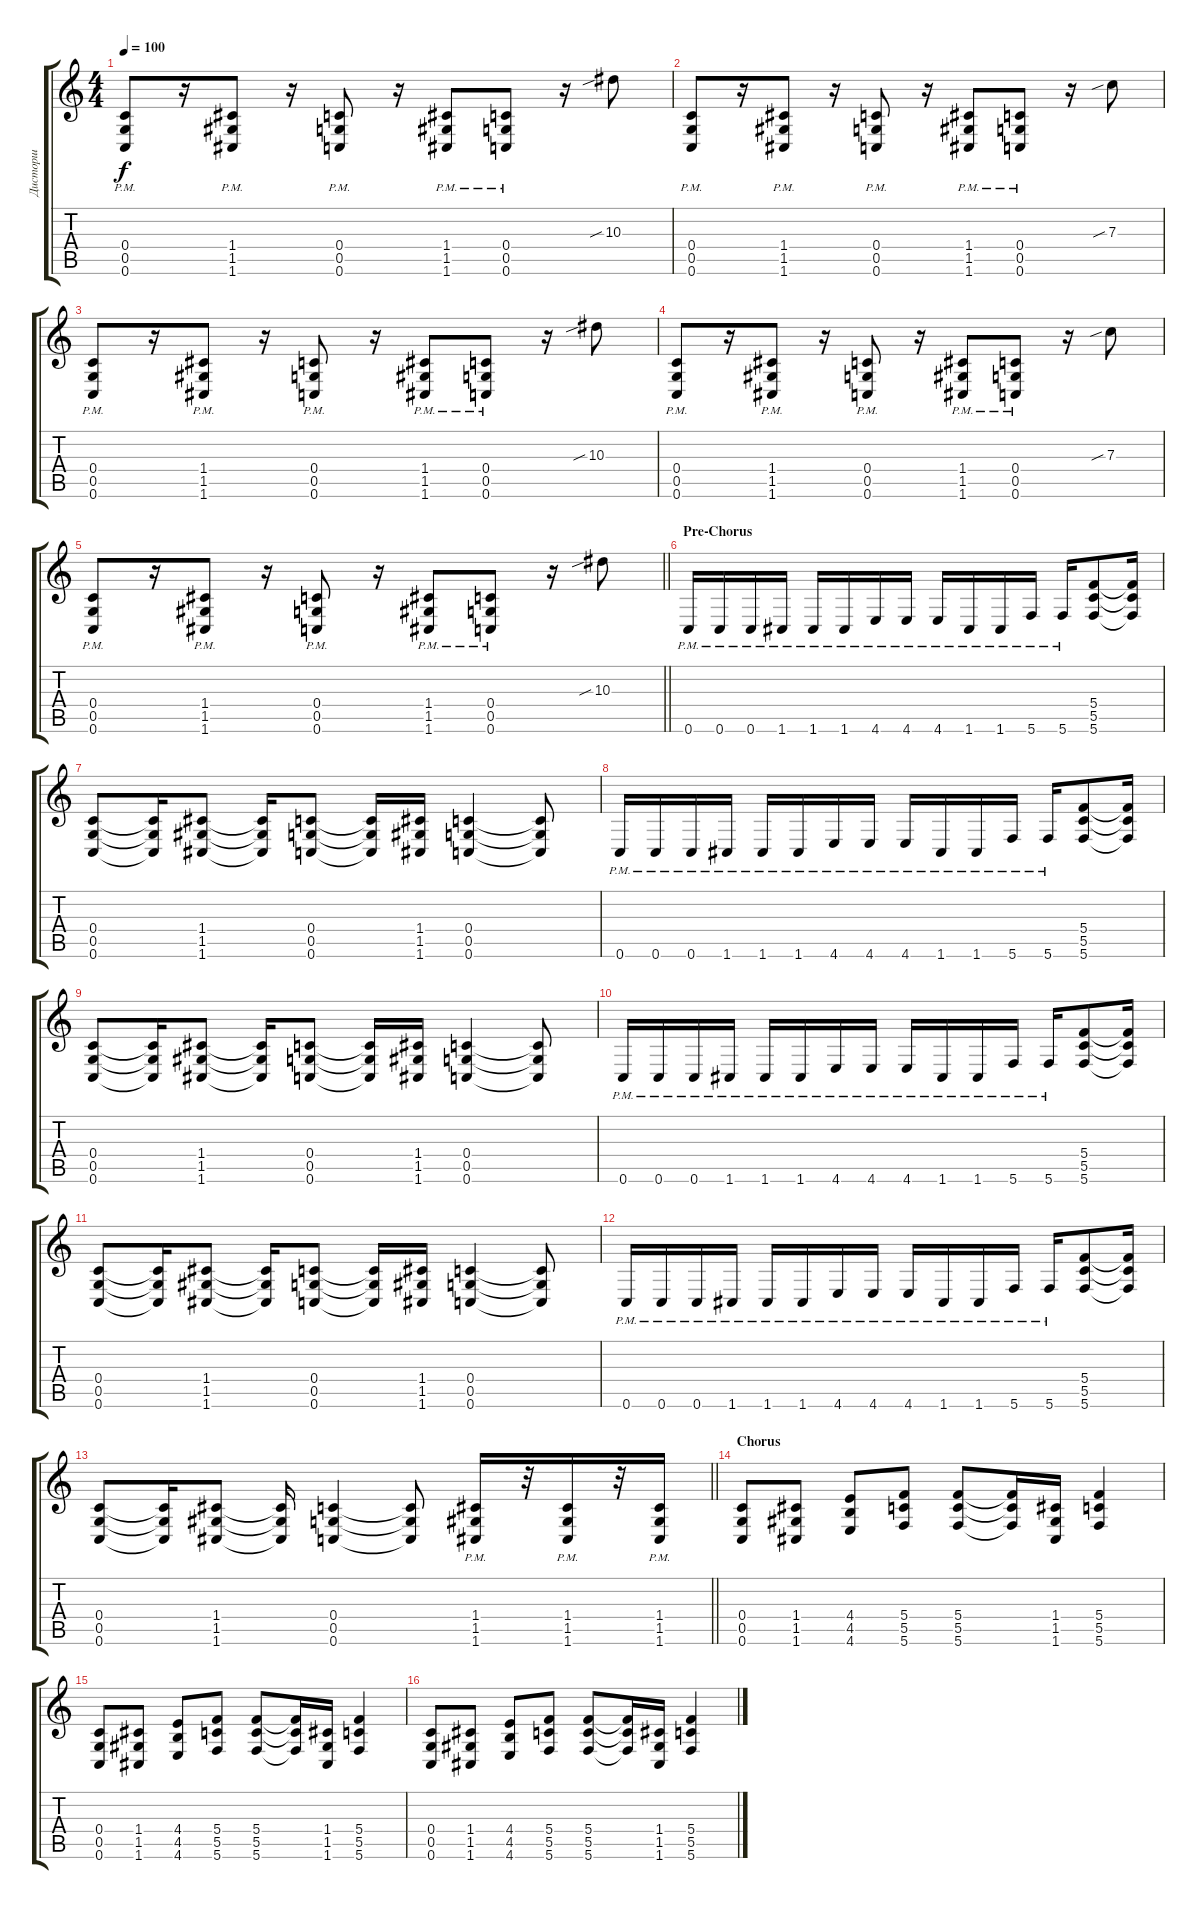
\track ("Дисторш" "Дисторш") {instrument distortionguitar}
\staff {score tabs}
\tuning (D4 A3 F3 C3 G2 C2) {hide}
\ts (4 4)
\tempo 100
\clef g2
\ks c
(0.4{pm} 0.5{pm} 0.6{pm}).8{dy f} r.16 (1.4{pm} 1.5{pm} 1.6{pm}).8 r.16 (0.4{pm} 0.5{pm} 0.6{pm}).8 r.16 (1.4{pm} 1.5{pm} 1.6{pm}).8 (0.4{pm} 0.5{pm} 0.6{pm}).8 r.16 10.3{sib}.8 |
(0.4{pm} 0.5{pm} 0.6{pm}).8 r.16 (1.4{pm} 1.5{pm} 1.6{pm}).8 r.16 (0.4{pm} 0.5{pm} 0.6{pm}).8 r.16 (1.4{pm} 1.5{pm} 1.6{pm}).8 (0.4{pm} 0.5{pm} 0.6{pm}).8 r.16 7.3{sib}.8 |
(0.4{pm} 0.5{pm} 0.6{pm}).8 r.16 (1.4{pm} 1.5{pm} 1.6{pm}).8 r.16 (0.4{pm} 0.5{pm} 0.6{pm}).8 r.16 (1.4{pm} 1.5{pm} 1.6{pm}).8 (0.4{pm} 0.5{pm} 0.6{pm}).8 r.16 10.3{sib}.8 |
(0.4{pm} 0.5{pm} 0.6{pm}).8 r.16 (1.4{pm} 1.5{pm} 1.6{pm}).8 r.16 (0.4{pm} 0.5{pm} 0.6{pm}).8 r.16 (1.4{pm} 1.5{pm} 1.6{pm}).8 (0.4{pm} 0.5{pm} 0.6{pm}).8 r.16 7.3{sib}.8 |
\barLineRight lightlight
(0.4{pm} 0.5{pm} 0.6{pm}).8 r.16 (1.4{pm} 1.5{pm} 1.6{pm}).8 r.16 (0.4{pm} 0.5{pm} 0.6{pm}).8 r.16 (1.4{pm} 1.5{pm} 1.6{pm}).8 (0.4{pm} 0.5{pm} 0.6{pm}).8 r.16 10.3{sib}.8 |
\section ("" "Pre-Chorus")
0.6{pm}.16 0.6{pm}.16 0.6{pm}.16 1.6{pm}.16 1.6{pm}.16 1.6{pm}.16 4.6{pm}.16 4.6{pm}.16 4.6{pm}.16 1.6{pm}.16 1.6{pm}.16 5.6{pm}.16 5.6{pm}.16 (5.4 5.5 5.6).8 (5.4{t} 5.5{t} 5.6{t}).16 |
(0.4 0.5 0.6).8 (0.4{t} 0.5{t} 0.6{t}).16 (1.4 1.5 1.6).8 (1.4{t} 1.5{t} 1.6{t}).16 (0.4 0.5 0.6).8 (0.4{t} 0.5{t} 0.6{t}).16 (1.4 1.5 1.6).16 (0.4 0.5 0.6).4 (0.4{t} 0.5{t} 0.6{t}).8 |
0.6{pm}.16 0.6{pm}.16 0.6{pm}.16 1.6{pm}.16 1.6{pm}.16 1.6{pm}.16 4.6{pm}.16 4.6{pm}.16 4.6{pm}.16 1.6{pm}.16 1.6{pm}.16 5.6{pm}.16 5.6{pm}.16 (5.4 5.5 5.6).8 (5.4{t} 5.5{t} 5.6{t}).16 |
(0.4 0.5 0.6).8 (0.4{t} 0.5{t} 0.6{t}).16 (1.4 1.5 1.6).8 (1.4{t} 1.5{t} 1.6{t}).16 (0.4 0.5 0.6).8 (0.4{t} 0.5{t} 0.6{t}).16 (1.4 1.5 1.6).16 (0.4 0.5 0.6).4 (0.4{t} 0.5{t} 0.6{t}).8 |
0.6{pm}.16 0.6{pm}.16 0.6{pm}.16 1.6{pm}.16 1.6{pm}.16 1.6{pm}.16 4.6{pm}.16 4.6{pm}.16 4.6{pm}.16 1.6{pm}.16 1.6{pm}.16 5.6{pm}.16 5.6{pm}.16 (5.4 5.5 5.6).8 (5.4{t} 5.5{t} 5.6{t}).16 |
(0.4 0.5 0.6).8 (0.4{t} 0.5{t} 0.6{t}).16 (1.4 1.5 1.6).8 (1.4{t} 1.5{t} 1.6{t}).16 (0.4 0.5 0.6).8 (0.4{t} 0.5{t} 0.6{t}).16 (1.4 1.5 1.6).16 (0.4 0.5 0.6).4 (0.4{t} 0.5{t} 0.6{t}).8 |
0.6{pm}.16 0.6{pm}.16 0.6{pm}.16 1.6{pm}.16 1.6{pm}.16 1.6{pm}.16 4.6{pm}.16 4.6{pm}.16 4.6{pm}.16 1.6{pm}.16 1.6{pm}.16 5.6{pm}.16 5.6{pm}.16 (5.4 5.5 5.6).8 (5.4{t} 5.5{t} 5.6{t}).16 |
\barLineRight lightlight
(0.4 0.5 0.6).8 (0.4{t} 0.5{t} 0.6{t}).16 (1.4 1.5 1.6).8 (1.4{t} 1.5{t} 1.6{t}).16 (0.4 0.5 0.6).4 (0.4{t} 0.5{t} 0.6{t}).8 (1.4{pm} 1.5{pm} 1.6{pm}).16 r.32 (1.4{pm} 1.5{pm} 1.6{pm}).16 r.32 (1.4{pm} 1.5{pm} 1.6{pm}).16 |
\section ("" "Chorus")
(0.4 0.5 0.6).8 (1.4 1.5 1.6).8 (4.4 4.5 4.6).8 (5.4 5.5 5.6).8 (5.4 5.5 5.6).8 (5.4{t} 5.5{t} 5.6{t}).16 (1.4 1.5 1.6).16 (5.4 5.5 5.6).4 |
(0.4 0.5 0.6).8 (1.4 1.5 1.6).8 (4.4 4.5 4.6).8 (5.4 5.5 5.6).8 (5.4 5.5 5.6).8 (5.4{t} 5.5{t} 5.6{t}).16 (1.4 1.5 1.6).16 (5.4 5.5 5.6).4 |
(0.4 0.5 0.6).8 (1.4 1.5 1.6).8 (4.4 4.5 4.6).8 (5.4 5.5 5.6).8 (5.4 5.5 5.6).8 (5.4{t} 5.5{t} 5.6{t}).16 (1.4 1.5 1.6).16 (5.4 5.5 5.6).4
